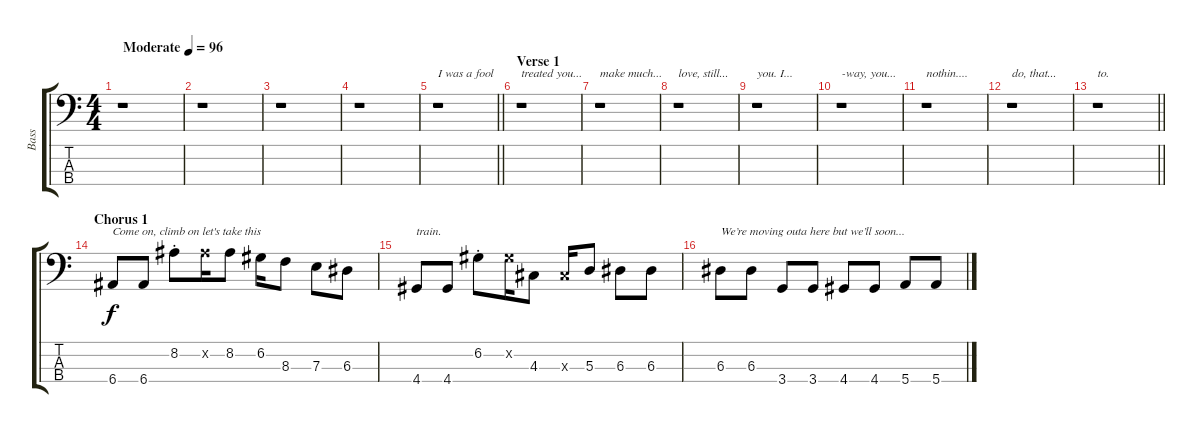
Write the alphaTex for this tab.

\track ("Bass" "Bass") {instrument electricbassfinger}
\staff {score tabs}
\tuning (G2 D2 A1 E1) {hide}
\ts (4 4)
\tempo (96 "Moderate")
\clef f4
\ks c
r.1{dy f instrument electricbassfinger} |
r.1 |
r.1 |
r.1 |
\barLineRight lightlight
r.1{txt "I was a fool"} |
\section ("" "Verse 1")
r.1{txt "treated you..."} |
r.1{txt "make much..."} |
r.1{txt "love, still..."} |
r.1{txt "you. I..."} |
r.1{txt "-way, you..."} |
r.1{txt "nothin...."} |
r.1{txt "do, that..."} |
\barLineRight lightlight
r.1{txt "to."} |
\section ("" "Chorus 1")
6.4.8{txt "Come on, climb on let's take this"} 6.4.8 8.2{st}.8 8.2{x}.16 8.2.8 6.2.16 8.3.8 7.3.8 6.3.8 |
4.4.8{txt "train."} 4.4.8 6.2{st}.8 6.2{x}.16 4.3.8 4.3{x}.16 5.3.8 6.3.8 6.3.8 |
6.3.8{txt "We’re moving outa here but we’ll soon..."} 6.3.8 3.4.8 3.4.8 4.4.8 4.4.8 5.4.8 5.4.8
